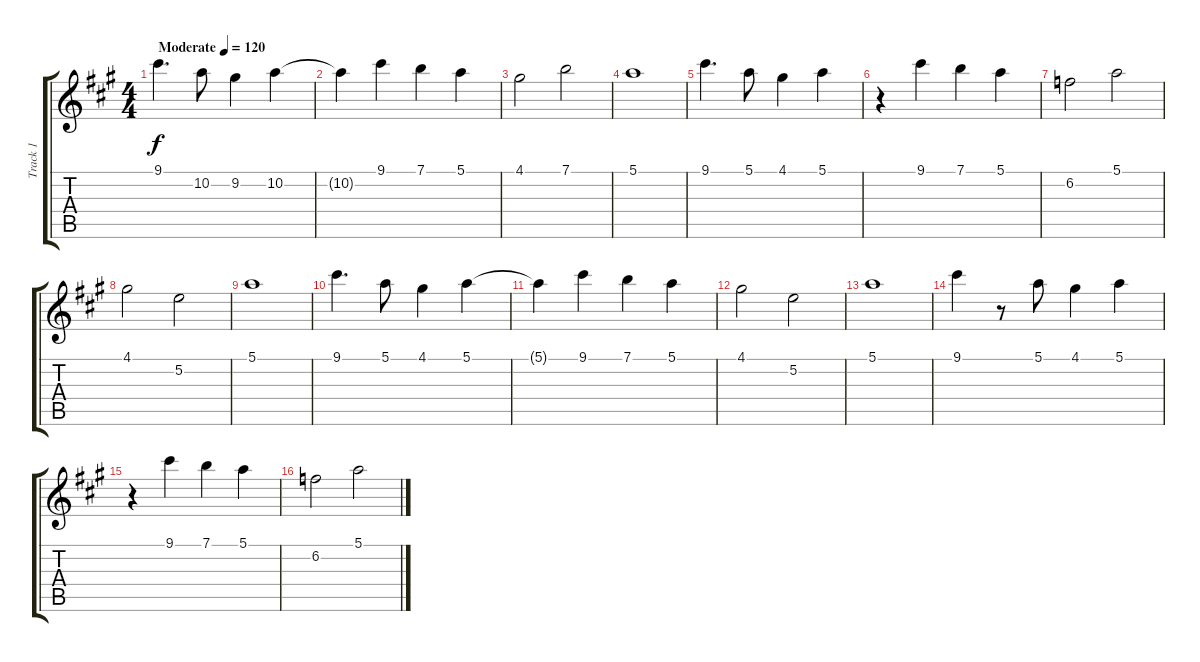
\track ("Track 1" "Track 1") {instrument acousticguitarsteel}
\staff {score tabs}
\tuning (E4 B3 G3 D3 A2 E2) {hide}
\ts (4 4)
\tempo (120 "Moderate")
\clef g2
\ks a
9.1.4{d dy f instrument acousticguitarsteel} 10.2.8 9.2.4 10.2.4 |
10.2{t}.4 9.1.4 7.1.4 5.1.4 |
4.1.2 7.1.2 |
5.1.1 |
9.1.4{d} 5.1.8 4.1.4 5.1.4 |
r.4 9.1.4 7.1.4 5.1.4 |
6.2.2 5.1.2 |
4.1.2 5.2.2 |
5.1.1 |
9.1.4{d} 5.1.8 4.1.4 5.1.4 |
5.1{t}.4 9.1.4 7.1.4 5.1.4 |
4.1.2 5.2.2 |
5.1.1 |
9.1.4 r.8 5.1.8 4.1.4 5.1.4 |
r.4 9.1.4 7.1.4 5.1.4 |
6.2.2 5.1.2
